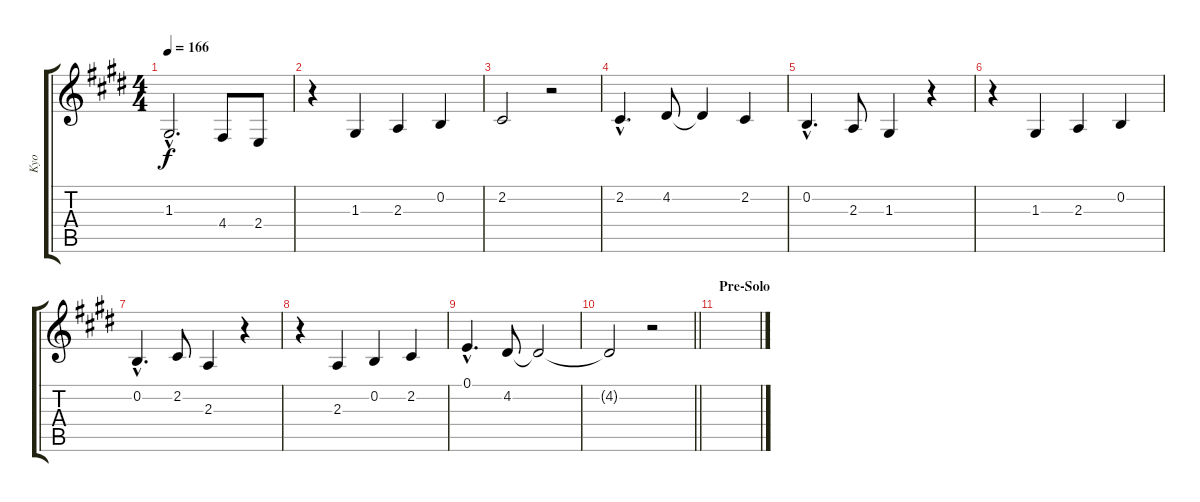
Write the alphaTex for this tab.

\track ("Kyo" "Kyo") {instrument stringensemble1}
\staff {score tabs}
\tuning (E4 B3 G3 D3 A2 E2) {hide}
\ts (4 4)
\tempo 166
\clef g2
\ks e
1.3{hac}.2{d dy f} 4.4.8 2.4.8 |
r.4 1.3.4 2.3.4 0.2.4 |
2.2.2 r.2 |
2.2{hac}.4{d} 4.2.8 4.2{t}.4 2.2.4 |
0.2{hac}.4{d} 2.3.8 1.3.4 r.4 |
r.4 1.3.4 2.3.4 0.2.4 |
0.2{hac}.4{d} 2.2.8 2.3.4 r.4 |
r.4 2.3.4 0.2.4 2.2.4 |
0.1{hac}.4{d} 4.2.8 4.2{t}.2 |
\barLineRight lightlight
4.2{t}.2 r.2 |
\section ("" "Pre-Solo")
